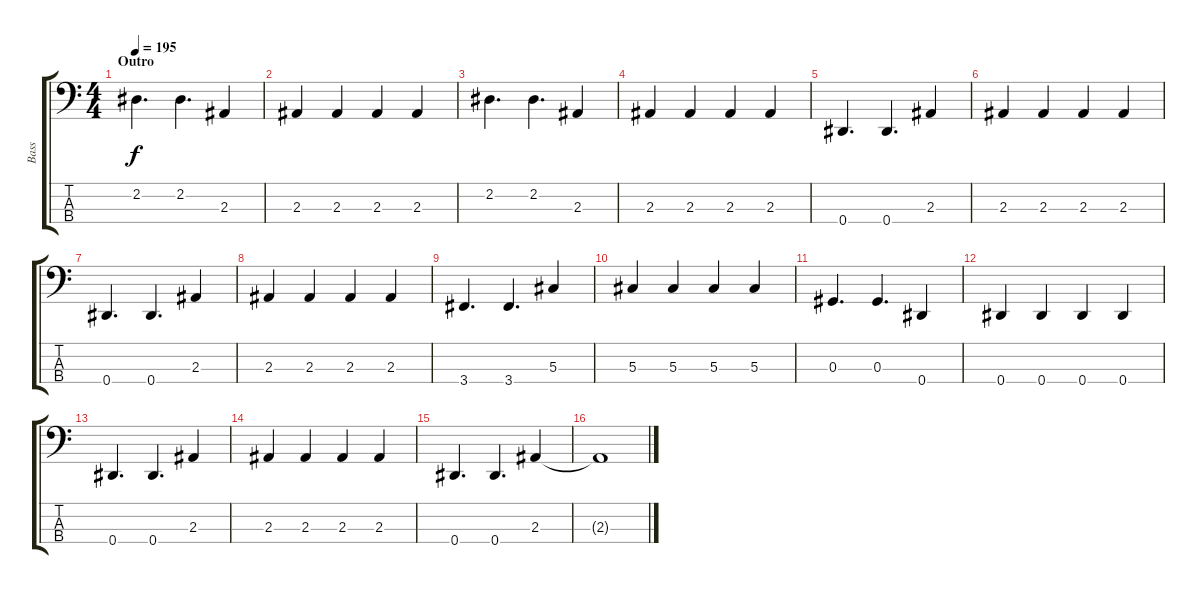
\track ("Bass" "Bass") {instrument electricbasspick}
\staff {score tabs}
\tuning (Gb2 Db2 Ab1 Eb1) {hide}
\ts (4 4)
\section ("" "Outro")
\tempo 195
\clef f4
\ks c
2.2.4{d dy f} 2.2.4{d} 2.3.4 |
2.3.4 2.3.4 2.3.4 2.3.4 |
2.2.4{d} 2.2.4{d} 2.3.4 |
2.3.4 2.3.4 2.3.4 2.3.4 |
0.4.4{d} 0.4.4{d} 2.3.4 |
2.3.4 2.3.4 2.3.4 2.3.4 |
0.4.4{d} 0.4.4{d} 2.3.4 |
2.3.4 2.3.4 2.3.4 2.3.4 |
3.4.4{d} 3.4.4{d} 5.3.4 |
5.3.4 5.3.4 5.3.4 5.3.4 |
0.3.4{d} 0.3.4{d} 0.4.4 |
0.4.4 0.4.4 0.4.4 0.4.4 |
0.4.4{d} 0.4.4{d} 2.3.4 |
2.3.4 2.3.4 2.3.4 2.3.4 |
0.4.4{d} 0.4.4{d} 2.3.4 |
2.3{t}.1
